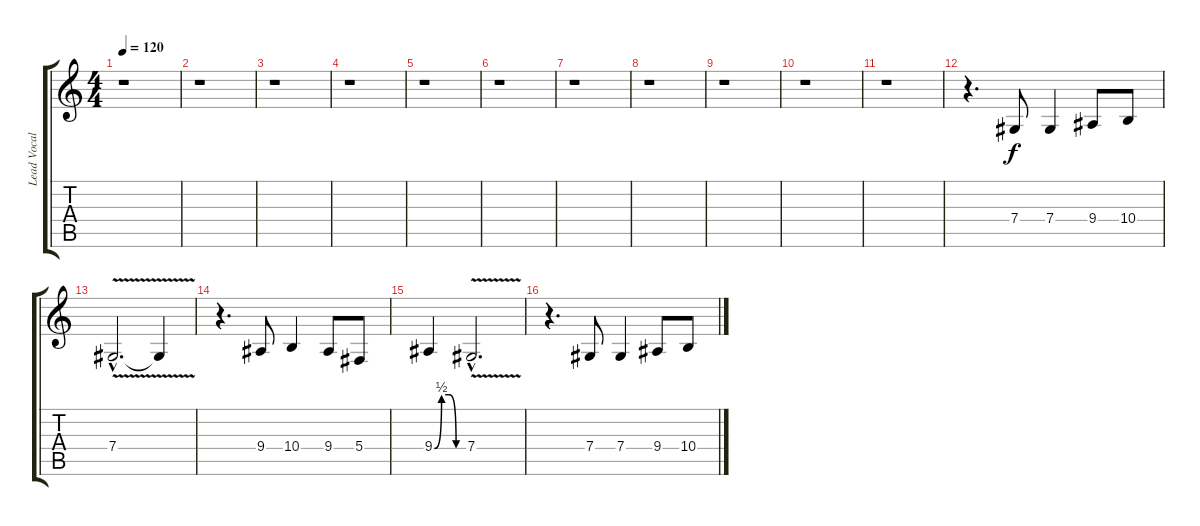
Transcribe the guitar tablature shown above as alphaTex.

\track ("Lead Vocal" "Lead Vocal") {instrument tenorsax}
\staff {score tabs}
\tuning (Eb4 Bb3 Gb3 Db3 Ab2 Eb2) {hide}
\ts (4 4)
\tempo 120
\clef g2
\ks c
r.1{dy f} |
r.1 |
r.1 |
r.1 |
r.1 |
r.1 |
r.1 |
r.1 |
r.1 |
r.1 |
r.1 |
r.4{d} 7.4.8 7.4.4 9.4.8 10.4.8 |
7.4{v hac}.2{d} 7.4{t}.4 |
r.4{d} 9.4.8 10.4.4 9.4.8 5.4.8 |
9.4{be (custom 0 0 15 2 30 2 45 0 60 0)}.4 7.4{v hac}.2{d} |
r.4{d} 7.4.8 7.4.4 9.4.8 10.4.8
